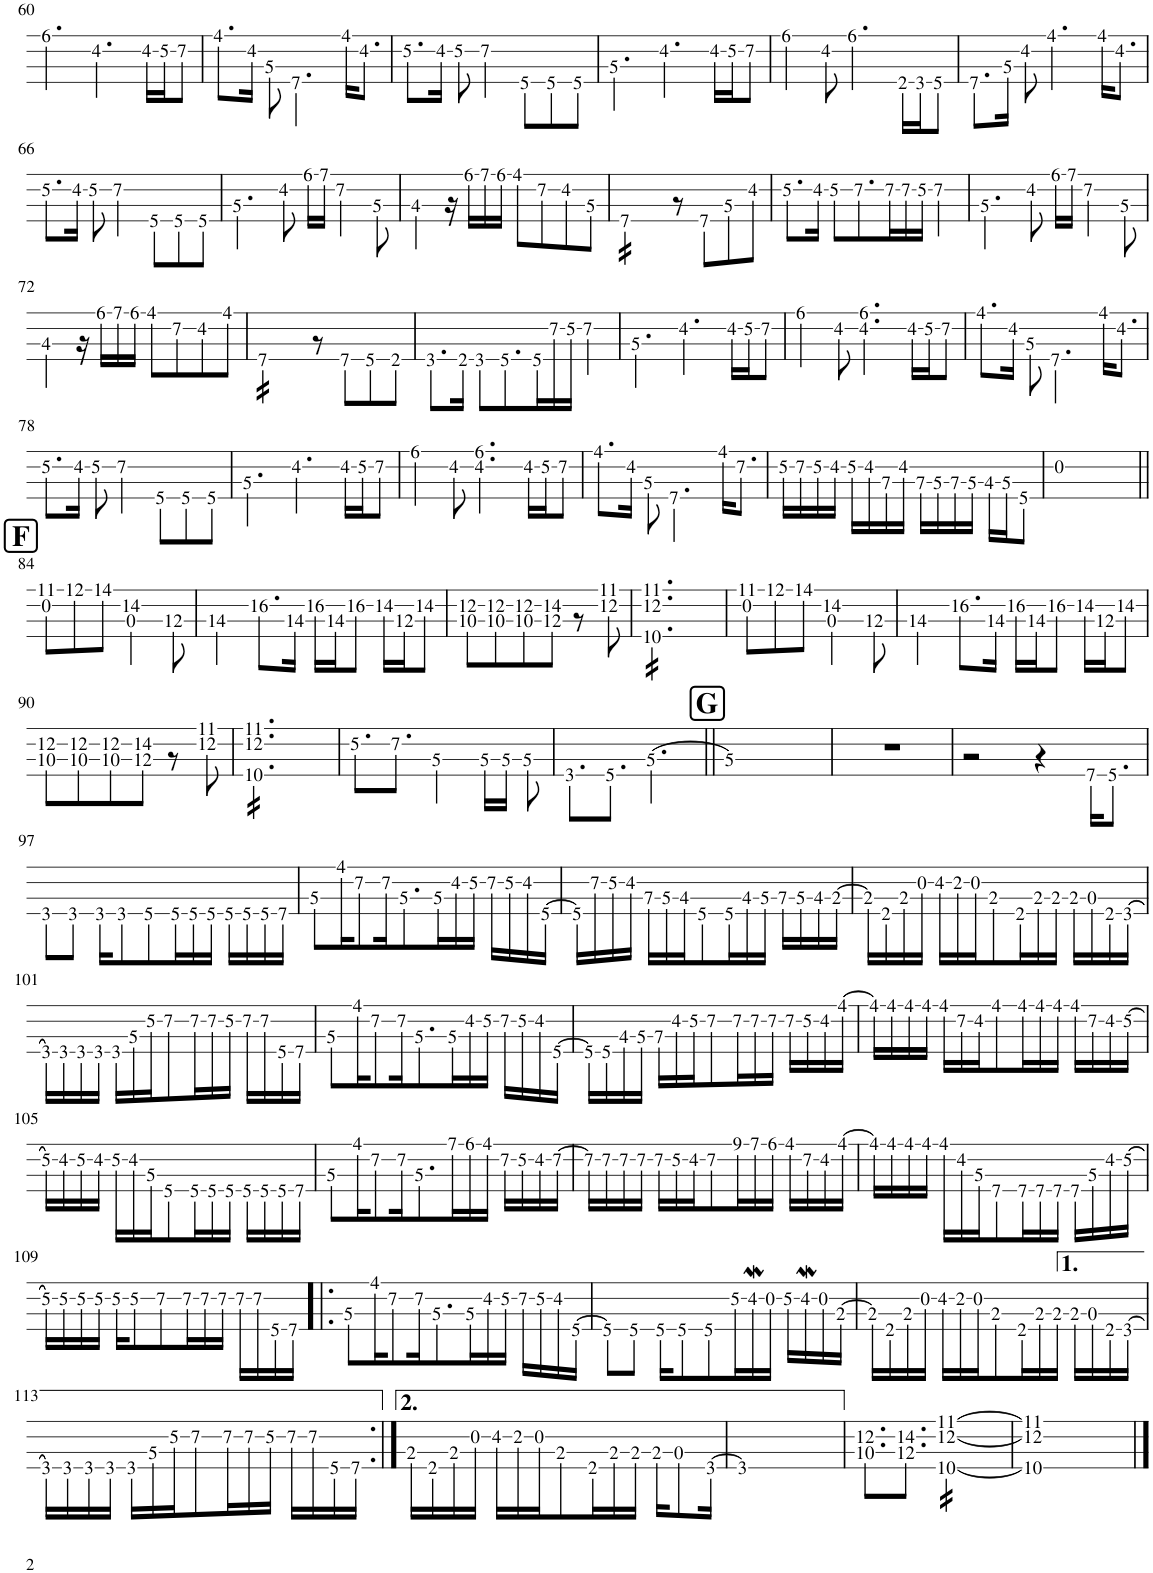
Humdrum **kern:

**kern
*part1
*staff1
*I"Bass Guitar
*I'B. Guit.
!!LO:PB:g=z
*
*Trd7c12
*k[]
*M4/4
=60
4.c#\
4.F#\
16F#\LL
16G\J
8A\J
=61
8.B\L
16F#\Jk
8D\
4.BB\
16B\KL
8.G-\J
=62
8.G\L
16F#\Jk
8G\
4A\
8AA\L
8AA\
8AA\J
=63
4.D\
4.F#\
16F#\LL
16G\J
8A\J
=64
4c#\
8F#\
4.c#\
16FF#\LL
16GG\J
8AA\J
=65
8.BB\L
16D\Jk
8F#\
4.B\
16B\KL
8.G-\J
!!LO:LB:g=z
=66
8.G\L
16F#\Jk
8G\
4A\
8AA\L
8AA\
8AA\J
=67
4.D\
8F#\
16c#\LL
16d\JJ
4A\
8D\
=68
4C#\
16r
16c#\LL
16d\
16c#\JJ
8B\L
8A\
8G-\
8D\J
=69
2BB\
8r
8BB\L
8D\
8F#\J
=70
8.G\L
16F#\Jk
8G\L
8.A\
16A\L
16A\
16G\JJ
4A\
=71
4.D\
8F#\
16c#\LL
16d\JJ
4A\
8D\
!!LO:LB:g=z
=72
4C#\
16r
16c#\LL
16d\
16c#\JJ
8B\L
8A\
8G-\
8B\J
=73
2BB\
8r
8BB\L
8AA\
8FF#\J
=74
8.GG\L
16FF#\Jk
8GG\L
8.AA\
16AA\L
16A\
16G\JJ
4A\
=75
4.D\
4.F#\
16F#\LL
16G\J
8A\J
=76
4c#\
8F#\
4.F#\ 4.c#\
16F#\LL
16G\J
8A\J
=77
8.B\L
16F#\Jk
8D\
4.BB\
16B\KL
8.G-\J
!!LO:LB:g=z
=78
8.G\L
16F#\Jk
8G\
4A\
8AA\L
8AA\
8AA\J
=79
4.D\
4.F#\
16F#\LL
16G\J
8A\J
=80
4c#\
8F#\
4.F#\ 4.c#\
16F#\LL
16G\J
8A\J
=81
8.B\L
16F#\Jk
8D\
4.BB\
16B\KL
8.A\J
=82
16G\LL
16A\
16G\
16F#\JJ
16G\LL
16F#\
16E\
16F#\JJ
16E\LL
16D\
16E\
16D\JJ
16C#\LL
16D\J
8AA\J
=83
1D
!!LO:LB:g=z
!!LO:REH:place=s1:a:B:cj:fs=14:t=F
=84||
8D\ 8f#\L
8g\
8a\J
4AA\ 4e\
8A\
=85
4B\
8.f#\L
16B\Jk
16f#\LL
16B\J
8f#\J
16e\LL
16A\J
8e\J
=86
8G\ 8d\L
8G\ 8d\
8G\ 8d\
8A\ 8e\J
8r
8d\ 8f#\
=87
2.D\ 2.d\ 2.f#\
=88
8D\ 8f#\L
8g\
8a\J
4AA\ 4e\
8A\
=89
4B\
8.f#\L
16B\Jk
16f#\LL
16B\J
8f#\J
16e\LL
16A\J
8e\J
!!LO:LB:g=z
=90
8G\ 8d\L
8G\ 8d\
8G\ 8d\
8A\ 8e\J
8r
8d\ 8f#\
=91
2.D\ 2.d\ 2.f#\
=92
8.G\L
8.A\J
4D\
16D\LL
16D\JJ
8D\
=93
8.GG\L
8.AA\J
[4.D\
!!LO:REH:place=s1:a:B:cj:fs=14:t=G
=94||
1D]
=95
1r
=96
2r
4r
16BB\KL
8.AA\J
!!LO:LB:g=z
=97
8GG\L
8GG\J
16GG\KL
8GG\
8AA\
16AA\L
16AA\
16AA\JJ
16AA\LL
16AA\
16AA\
16BB\JJ
=98
8D\L
16B\K
8A\
16A\K
8.D\
16D\L
16F#\
16G\JJ
16A\LL
16G\
16F#\
[16AA\JJ
=99
16AA\LL]
16A\
16G\
16F#\JJ
16E\LL
16D\
16C#\J
8AA\
16AA\L
16C#\
16D\JJ
16E\LL
16D\
16C#\
[16BB\JJ
=100
16BB\LL]
16FF#\
16BB\
16D\JJ
16F#\LL
16E\
16D\J
8BB\
16FF#\L
16BB\
16BB\JJ
16BB\LL
16AA\
16FF#\
[16GG\JJ
!!LO:LB:g=z
=101
16GG\LL]
16GG\
16GG\
16GG\JJ
16GG\LL
16D\
16G\J
8A\
16A\L
16A\
16G\JJ
16A\LL
16A\
16AA\
16BB\JJ
=102
8D\L
16B\K
8A\
16A\K
8.D\
16D\L
16F#\
16G\JJ
16A\LL
16G\
16F#\
[16AA\JJ
=103
16AA\LL]
16AA\
16C#\
16D\JJ
16E\LL
16F#\
16G\J
8A\
16A\L
16A\
16A\JJ
16A\LL
16G\
16F#\
[16B\JJ
=104
16B\LL]
16B\
16B\
16B\JJ
16B\LL
16A\
16F#\J
8B\
16B\L
16B\
16B\JJ
16B\LL
16A\
16F#\
[16G\JJ
!!LO:LB:g=z
=105
16G\LL]
16F#\
16G\
16F#\JJ
16G\LL
16F#\
16D\J
8AA\
16AA\L
16AA\
16AA\JJ
16AA\LL
16AA\
16AA\
16BB\JJ
=106
8D\L
16B\K
8A\
16A\K
8.D\
16d\L
16c#\
16B\JJ
16A\LL
16G\
16F#\
[16A\JJ
=107
16A\LL]
16A\
16A\
16A\JJ
16A\LL
16G\
16F#\J
8A\
16e\L
16d\
16c#\JJ
16B\LL
16A\
16F#\
[16B\JJ
=108
16B\LL]
16B\
16B\
16B\JJ
16B\LL
16F#\
16D\J
8BB\
16BB\L
16BB\
16BB\JJ
16BB\LL
16D\
16F#\
[16G\JJ
!!LO:LB:g=z
=109
16G\LL]
16G\
16G\
16G\JJ
16G\KL
8G\
8A\
16A\L
16A\
16A\JJ
16A\LL
16A\
16AA\
16BB\JJ
=110!|:
8D\L
16B\K
8A\
16A\K
8.D\
16D\L
16F#\
16G\JJ
16A\LL
16G\
16F#\
[16AA\JJ
=111
8AA\L]
8AA\J
16AA\KL
8AA\
8AA\
16G\L
16F#W\
16D\JJ
16G\LL
16F#W\
16D\
[16BB\JJ
=112
16BB\LL]
16FF#\
16BB\
16D\JJ
16F#\LL
16E\
16D\J
8BB\
16FF#\L
16BB\
16BB\JJ
16BB\LL
16AA\
16FF#\
[16GG\JJ
!!LO:LB:g=z
=113
16GG\LL]
16GG\
16GG\
16GG\JJ
16GG\LL
16D\
16G\J
8A\
16A\L
16A\
16G\JJ
16A\LL
16A\
16AA\
16BB\JJ
=114:|!
16BB\LL
16FF#\
16BB\
16D\JJ
16F#\LL
16E\
16D\J
8BB\
16FF#\L
16BB\
16BB\JJ
16BB\KL
8AA\
[16GG\Jk
=115
1GG]
=116
8.G\ 8.d\L
8.A\ 8.e\J
[2D\ [2d\ [2f#\
=117
1D] 1d] 1f#]
==
*-
